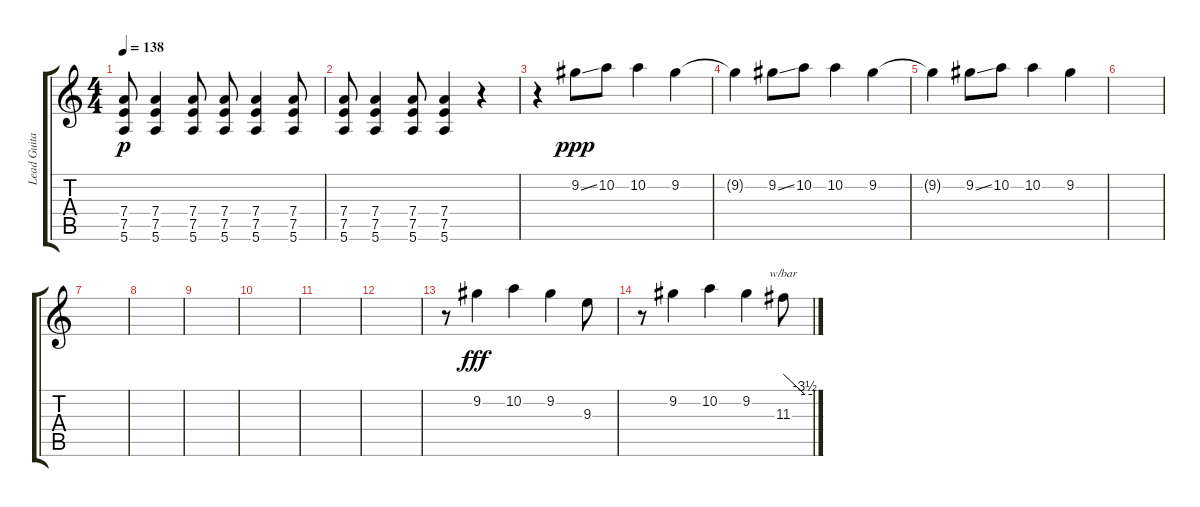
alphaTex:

\track ("Lead Guitarist" "Lead Guita") {instrument distortionguitar}
\staff {score tabs}
\tuning (E4 B3 G3 D3 A2 E2) {hide}
\ts (4 4)
\tempo 138
\clef g2
\ks c
(7.4 7.5 5.6).8{dy p} (7.4 7.5 5.6).4 (7.4 7.5 5.6).8 (7.4 7.5 5.6).8 (7.4 7.5 5.6).4 (7.4 7.5 5.6).8 |
(7.4 7.5 5.6).8 (7.4 7.5 5.6).4 (7.4 7.5 5.6).8 (7.4 7.5 5.6).4 r.4 |
r.4 9.2{ss}.8{dy ppp} 10.2.8 10.2.4 9.2.4 |
9.2{t}.4 9.2{ss}.8 10.2.8 10.2.4 9.2.4 |
9.2{t}.4 9.2{ss}.8 10.2.8 10.2.4 9.2.4 |
|
|
|
|
|
|
|
r.8 9.2.4{dy fff} 10.2.4 9.2.4 9.3.8 |
r.8 9.2.4 10.2.4 9.2.4 11.3.8{tbe (custom default 0 0 45 -14 60 -14)}
